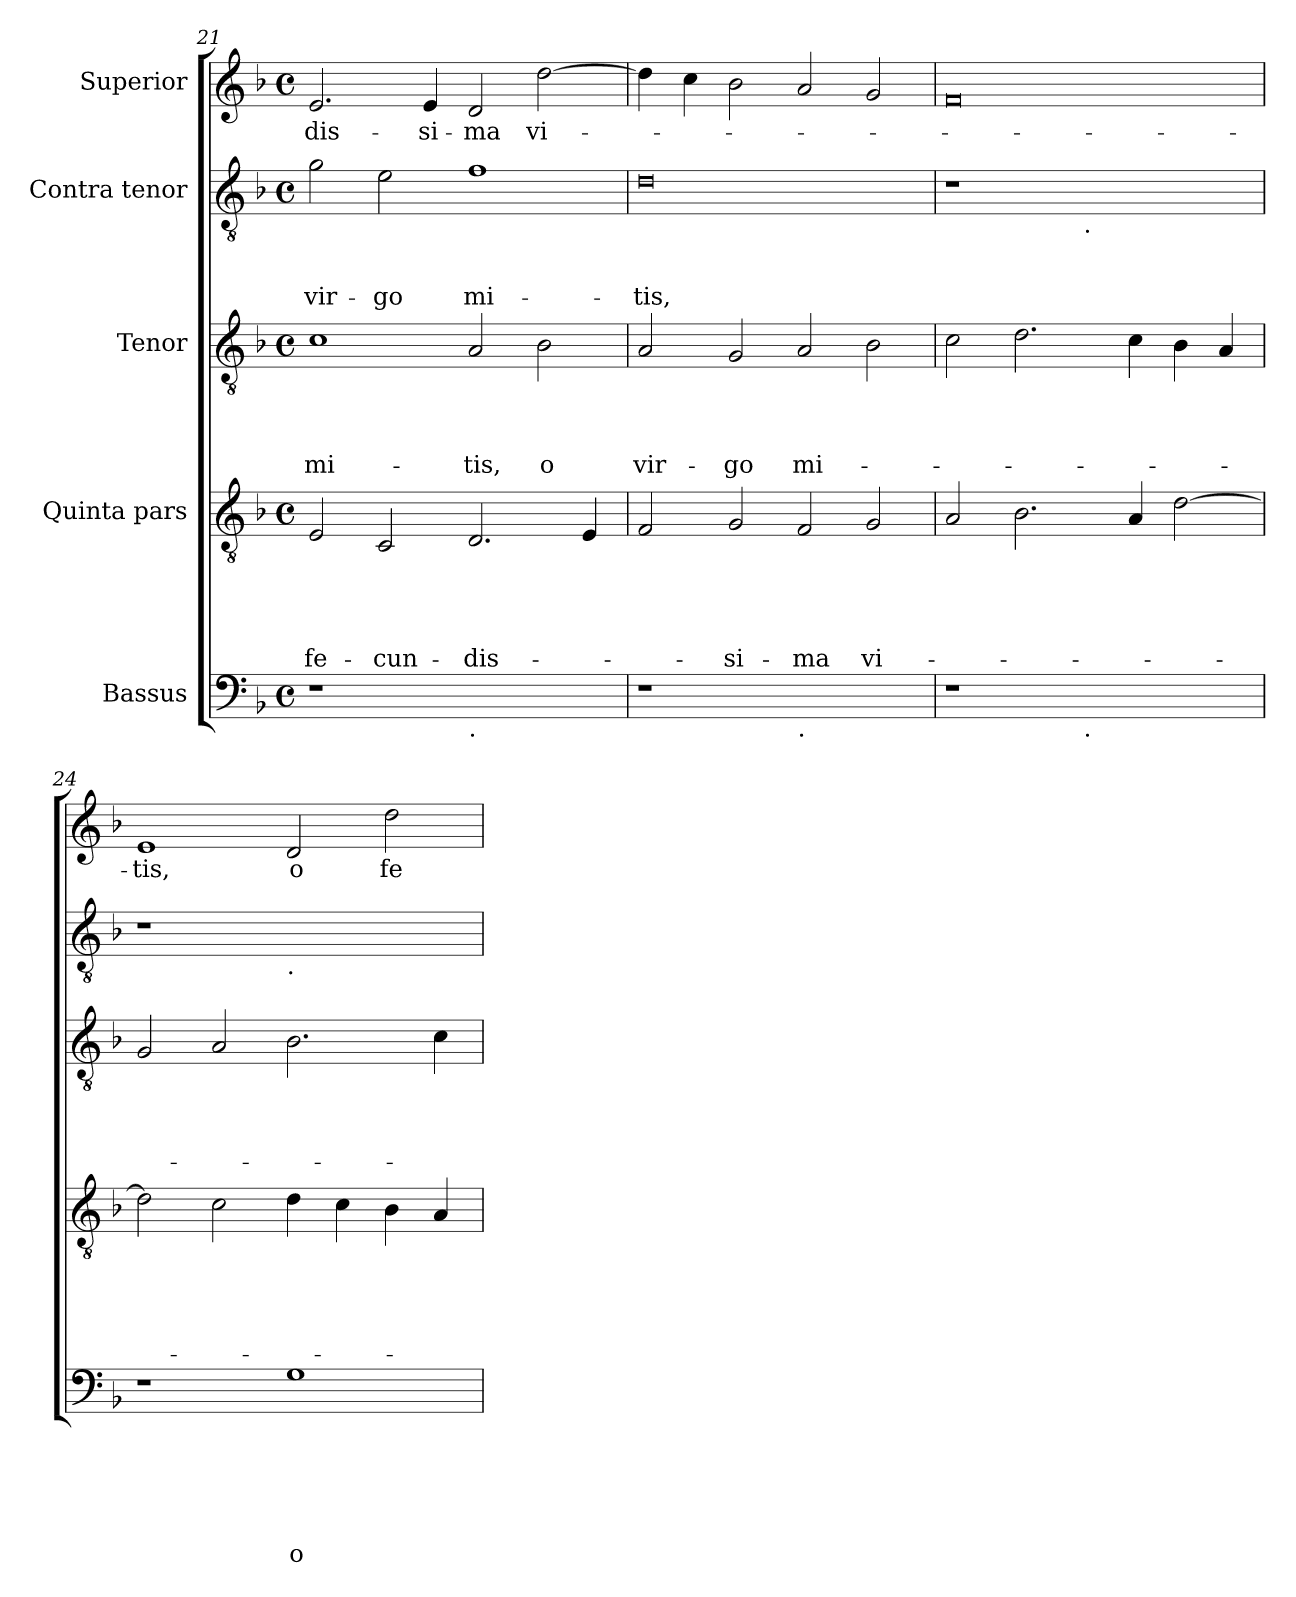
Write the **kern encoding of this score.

**kern	**text	**text	**text	**text	**text	**text	**kern	**text	**text	**text	**text	**text	**kern	**text	**text	**text	**text	**kern	**text	**text	**text	**kern	**text
*part5	*part5	*part5	*part5	*part5	*part5	*part5	*part4	*part4	*part4	*part4	*part4	*part4	*part3	*part3	*part3	*part3	*part3	*part2	*part2	*part2	*part2	*part1	*part1
*staff5	*staff5	*staff5	*staff5	*staff5	*staff5	*staff5	*staff4	*staff4	*staff4	*staff4	*staff4	*staff4	*staff3	*staff3	*staff3	*staff3	*staff3	*staff2	*staff2	*staff2	*staff2	*staff1	*staff1
*I"Bassus	*	*	*	*	*	*	*I"Quinta pars	*	*	*	*	*	*I"Tenor	*	*	*	*	*I"Contra tenor	*	*	*	*I"Superior	*
*clefF4	*	*	*	*	*	*	*clefGv2	*	*	*	*	*	*clefGv2	*	*	*	*	*clefGv2	*	*	*	*clefG2	*
*k[b-]	*	*	*	*	*	*	*k[b-]	*	*	*	*	*	*k[b-]	*	*	*	*	*k[b-]	*	*	*	*k[b-]	*
*F:	*	*	*	*	*	*	*F:	*	*	*	*	*	*F:	*	*	*	*	*F:	*	*	*	*F:	*
*M4/4	*	*	*	*	*	*	*M4/4	*	*	*	*	*	*M4/4	*	*	*	*	*M4/4	*	*	*	*M4/4	*
*met(c)	*	*	*	*	*	*	*met(c)	*	*	*	*	*	*met(c)	*	*	*	*	*met(c)	*	*	*	*met(c)	*
=21	=21	=21	=21	=21	=21	=21	=21	=21	=21	=21	=21	=21	=21	=21	=21	=21	=21	=21	=21	=21	=21	=21	=21
!	!	!	!	!	!	!	!	!	!	!	!	!LO:LY:b	!	!	!	!	!LO:LY:b	!	!	!	!LO:LY:b	!	!LO:LY:b
1r	.	.	.	.	.	.	2E/	.	.	.	.	fe-	1c	.	.	.	mi-	2g\	.	.	vir-	2.e/	-dis-
!	!	!	!	!	!	!	!	!	!	!	!	!LO:LY:b	!	!	!	!	!	!	!	!	!LO:LY:b	!	!
.	.	.	.	.	.	.	2C/	.	.	.	.	-cun-	.	.	.	.	.	2e\	.	.	-go	.	.
!	!	!	!	!	!	!	!	!	!	!	!	!	!	!	!	!	!	!	!	!	!	!	!LO:LY:b
.	.	.	.	.	.	.	.	.	.	.	.	.	.	.	.	.	.	.	.	.	.	4e/	-si-
!LO:TX:b:t=.	!	!	!	!	!	!	!	!	!	!	!	!	!	!	!	!	!	!	!	!	!	!	!
!	!	!	!	!	!	!	!	!	!	!	!	!LO:LY:b	!	!	!	!	!LO:LY:b	!	!	!	!LO:LY:b	!	!LO:LY:b
1ryy	.	.	.	.	.	.	2.D/	.	.	.	.	-dis-	2A/	.	.	.	-tis,	1f	.	.	mi-	2d/	-ma
!	!	!	!	!	!	!	!	!	!	!	!	!	!	!	!	!	!LO:LY:b	!	!	!	!	!	!LO:LY:b
.	.	.	.	.	.	.	.	.	.	.	.	.	2B-\	.	.	.	o	.	.	.	.	[>2dd\	vi-
.	.	.	.	.	.	.	4E/	.	.	.	.	.	.	.	.	.	.	.	.	.	.	.	.
=22	=22	=22	=22	=22	=22	=22	=22	=22	=22	=22	=22	=22	=22	=22	=22	=22	=22	=22	=22	=22	=22	=22	=22
!	!	!	!	!	!	!	!	!	!	!	!	!	!	!	!	!	!LO:LY:b	!	!	!	!LO:LY:b	!	!
1r	.	.	.	.	.	.	2F/	.	.	.	.	.	2A/	.	.	.	vir-	0d	.	.	-tis,	4dd\]	.
.	.	.	.	.	.	.	.	.	.	.	.	.	.	.	.	.	.	.	.	.	.	4cc\	.
!	!	!	!	!	!	!	!	!	!	!	!	!LO:LY:b	!	!	!	!	!LO:LY:b	!	!	!	!	!	!
.	.	.	.	.	.	.	2G/	.	.	.	.	-si-	2G/	.	.	.	-go	.	.	.	.	2b-\	.
!LO:TX:b:t=.	!	!	!	!	!	!	!	!	!	!	!	!	!	!	!	!	!	!	!	!	!	!	!
!	!	!	!	!	!	!	!	!	!	!	!	!LO:LY:b	!	!	!	!	!LO:LY:b	!	!	!	!	!	!
1ryy	.	.	.	.	.	.	2F/	.	.	.	.	-ma	2A/	.	.	.	mi-	.	.	.	.	2a/	.
!	!	!	!	!	!	!	!	!	!	!	!	!LO:LY:b	!	!	!	!	!	!	!	!	!	!	!
.	.	.	.	.	.	.	2G/	.	.	.	.	vi-	2B-\	.	.	.	.	.	.	.	.	2g/	.
=23	=23	=23	=23	=23	=23	=23	=23	=23	=23	=23	=23	=23	=23	=23	=23	=23	=23	=23	=23	=23	=23	=23	=23
1r	.	.	.	.	.	.	2A/	.	.	.	.	.	2c\	.	.	.	.	1r	.	.	.	0f	.
.	.	.	.	.	.	.	2.B-\	.	.	.	.	.	2.d\	.	.	.	.	.	.	.	.	.	.
!	!	!	!	!	!	!	!	!	!	!	!	!	!	!	!	!	!	!LO:TX:b:t=.	!	!	!	!	!
!LO:TX:b:t=.	!	!	!	!	!	!	!	!	!	!	!	!	!	!	!	!	!	!	!	!	!	!	!
1ryy	.	.	.	.	.	.	.	.	.	.	.	.	.	.	.	.	.	1ryy	.	.	.	.	.
.	.	.	.	.	.	.	4A/	.	.	.	.	.	4c\	.	.	.	.	.	.	.	.	.	.
.	.	.	.	.	.	.	[>2d\	.	.	.	.	.	4B-\	.	.	.	.	.	.	.	.	.	.
.	.	.	.	.	.	.	.	.	.	.	.	.	4A/	.	.	.	.	.	.	.	.	.	.
=24	=24	=24	=24	=24	=24	=24	=24	=24	=24	=24	=24	=24	=24	=24	=24	=24	=24	=24	=24	=24	=24	=24	=24
!	!	!	!	!	!	!	!	!	!	!	!	!	!	!	!	!	!	!	!	!	!	!	!LO:LY:b
1r	.	.	.	.	.	.	2d\]	.	.	.	.	.	2G/	.	.	.	.	1r	.	.	.	1e	-tis,
.	.	.	.	.	.	.	2c\	.	.	.	.	.	2A/	.	.	.	.	.	.	.	.	.	.
!	!	!	!	!	!	!	!	!	!	!	!	!	!	!	!	!	!	!LO:TX:b:t=.	!	!	!	!	!
!	!	!	!	!	!	!LO:LY:b:rj	!	!	!	!	!	!	!	!	!	!	!	!	!	!	!	!	!LO:LY:b
1G	.	.	.	.	.	o	4d\	.	.	.	.	.	2.B-\	.	.	.	.	1ryy	.	.	.	2d/	o
.	.	.	.	.	.	.	4c\	.	.	.	.	.	.	.	.	.	.	.	.	.	.	.	.
!	!	!	!	!	!	!	!	!	!	!	!	!	!	!	!	!	!	!	!	!	!	!	!LO:LY:b
.	.	.	.	.	.	.	4B-\	.	.	.	.	.	.	.	.	.	.	.	.	.	.	2dd\	fe-
.	.	.	.	.	.	.	4A/	.	.	.	.	.	4c\	.	.	.	.	.	.	.	.	.	.
=	=	=	=	=	=	=	=	=	=	=	=	=	=	=	=	=	=	=	=	=	=	=	=
*-	*-	*-	*-	*-	*-	*-	*-	*-	*-	*-	*-	*-	*-	*-	*-	*-	*-	*-	*-	*-	*-	*-	*-
